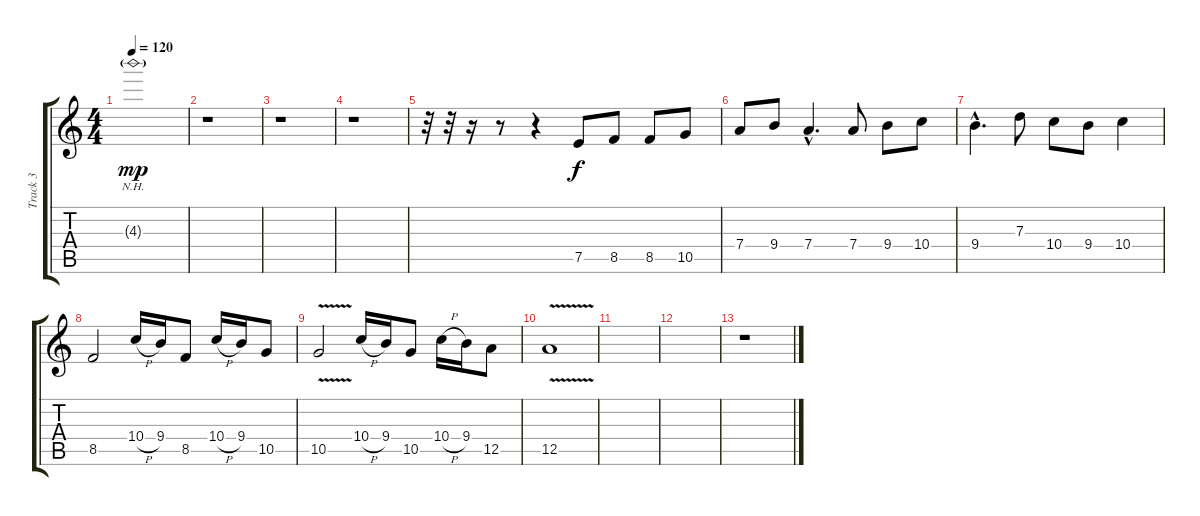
\track ("Track 3" "Track 3") {instrument distortionguitar}
\staff {score tabs}
\tuning (E4 B3 G3 D3 A2 E2) {hide}
\ts (4 4)
\tempo 120
\clef g2
\ks c
4.3{nh g}.1{dy mp} |
r.1 |
r.1 |
r.1 |
r.32 r.32 r.16 r.8 r.4 7.5.8{dy f instrument distortionguitar} 8.5.8 8.5.8 10.5.8 |
7.4.8 9.4.8 7.4{hac}.4{d} 7.4.8 9.4.8 10.4.8 |
9.4{hac}.4{d} 7.3.8 10.4.8 9.4.8 10.4.4 |
8.5.2 10.4{h}.16 9.4.16 8.5.8 10.4{h}.16 9.4.16 10.5.8 |
10.5{v}.2 10.4{h}.16 9.4.16 10.5.8 10.4{h}.16 9.4.16 12.5.8 |
12.5{v}.1 |
|
|
r.1
